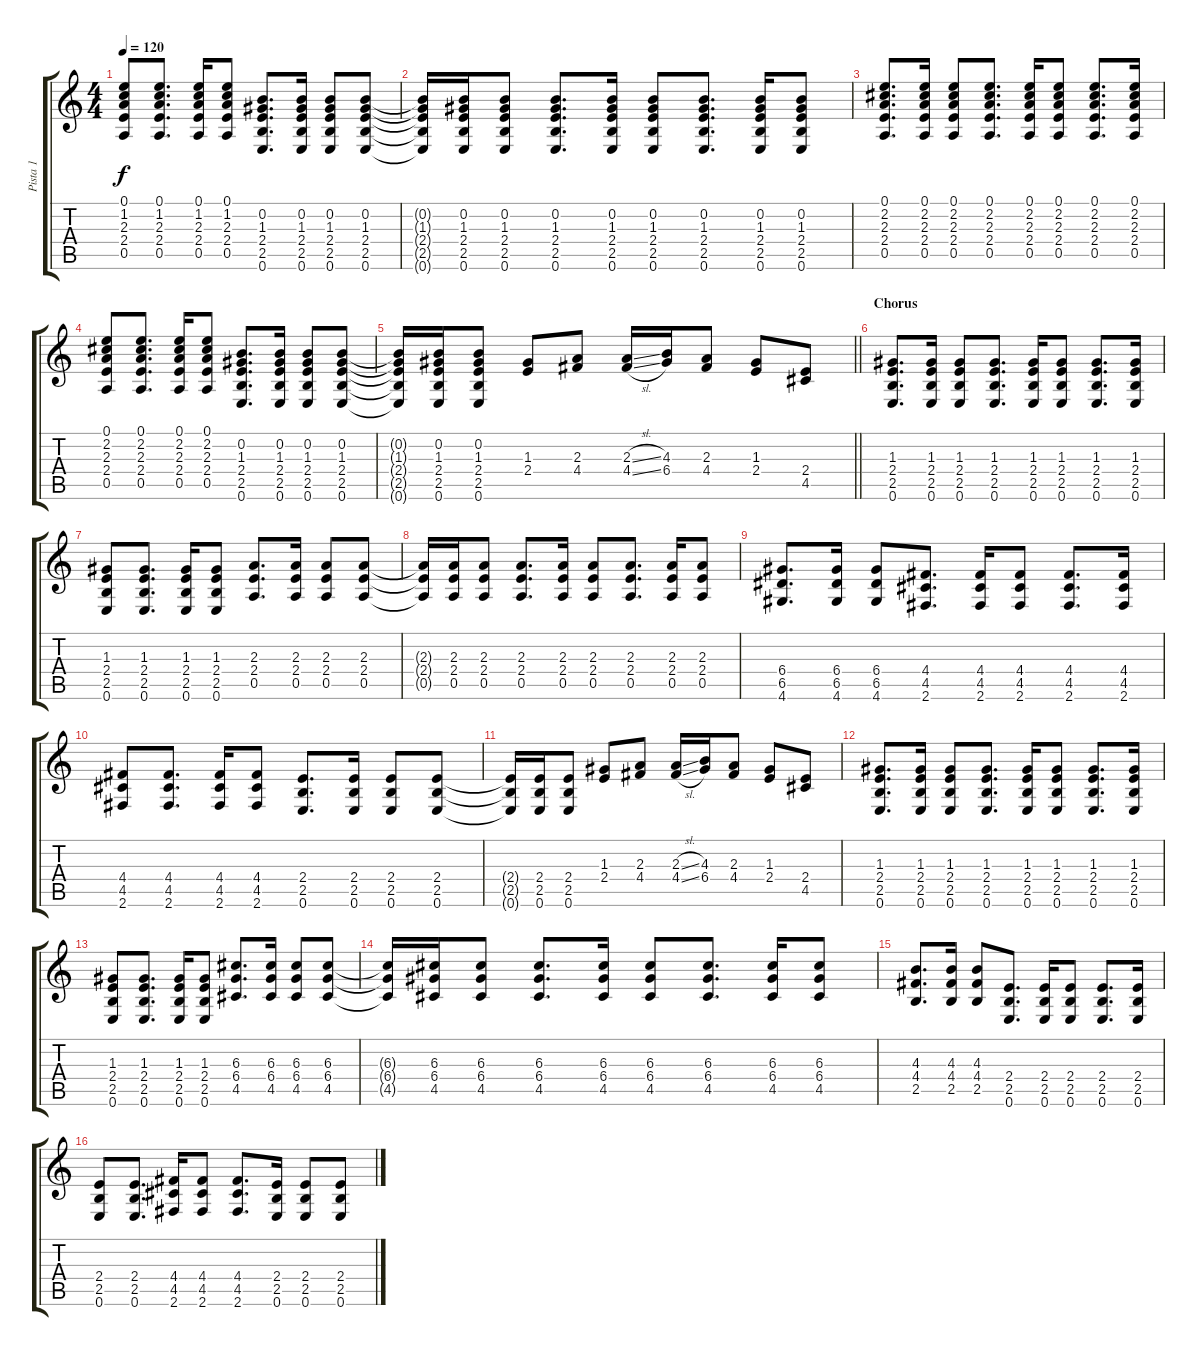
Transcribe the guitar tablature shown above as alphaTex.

\track ("Pista 1" "Pista 1") {instrument acousticguitarsteel}
\staff {score tabs}
\tuning (E4 B3 G3 D3 A2 E2) {hide}
\ts (4 4)
\tempo 120
\clef g2
\ks c
(0.1 1.2 2.3 2.4 0.5).8{dy f} (0.1 1.2 2.3 2.4 0.5).8{d} (0.1 1.2 2.3 2.4 0.5).16 (0.1 1.2 2.3 2.4 0.5).8 (0.2 1.3 2.4 2.5 0.6).8{d} (0.2 1.3 2.4 2.5 0.6).16 (0.2 1.3 2.4 2.5 0.6).8 (0.2 1.3 2.4 2.5 0.6).8 |
(0.2{t} 1.3{t} 2.4{t} 2.5{t} 0.6{t}).16 (0.2 1.3 2.4 2.5 0.6).16 (0.2 1.3 2.4 2.5 0.6).8 (0.2 1.3 2.4 2.5 0.6).8{d} (0.2 1.3 2.4 2.5 0.6).16 (0.2 1.3 2.4 2.5 0.6).8 (0.2 1.3 2.4 2.5 0.6).8{d} (0.2 1.3 2.4 2.5 0.6).16 (0.2 1.3 2.4 2.5 0.6).8 |
(0.1 2.2 2.3 2.4 0.5).8{d} (0.1 2.2 2.3 2.4 0.5).16 (0.1 2.2 2.3 2.4 0.5).8 (0.1 2.2 2.3 2.4 0.5).8{d} (0.1 2.2 2.3 2.4 0.5).16 (0.1 2.2 2.3 2.4 0.5).8 (0.1 2.2 2.3 2.4 0.5).8{d} (0.1 2.2 2.3 2.4 0.5).16 |
(0.1 2.2 2.3 2.4 0.5).8 (0.1 2.2 2.3 2.4 0.5).8{d} (0.1 2.2 2.3 2.4 0.5).16 (0.1 2.2 2.3 2.4 0.5).8 (0.2 1.3 2.4 2.5 0.6).8{d} (0.2 1.3 2.4 2.5 0.6).16 (0.2 1.3 2.4 2.5 0.6).8 (0.2 1.3 2.4 2.5 0.6).8 |
\barLineRight lightlight
(0.2{t} 1.3{t} 2.4{t} 2.5{t} 0.6{t}).16 (0.2 1.3 2.4 2.5 0.6).16 (0.2 1.3 2.4 2.5 0.6).8 (1.3 2.4).8 (2.3 4.4).8 (2.3{sl} 4.4{sl}).16 (4.3 6.4).16 (2.3 4.4).8 (1.3 2.4).8 (2.4 4.5).8 |
\section ("" "Chorus")
(1.3 2.4 2.5 0.6).8{d volume 13} (1.3 2.4 2.5 0.6).16 (1.3 2.4 2.5 0.6).8 (1.3 2.4 2.5 0.6).8{d} (1.3 2.4 2.5 0.6).16 (1.3 2.4 2.5 0.6).8 (1.3 2.4 2.5 0.6).8{d} (1.3 2.4 2.5 0.6).16 |
(1.3 2.4 2.5 0.6).8 (1.3 2.4 2.5 0.6).8{d} (1.3 2.4 2.5 0.6).16 (1.3 2.4 2.5 0.6).8 (2.3 2.4 0.5).8{d} (2.3 2.4 0.5).16 (2.3 2.4 0.5).8 (2.3 2.4 0.5).8 |
(2.3{t} 2.4{t} 0.5{t}).16 (2.3 2.4 0.5).16 (2.3 2.4 0.5).8 (2.3 2.4 0.5).8{d} (2.3 2.4 0.5).16 (2.3 2.4 0.5).8 (2.3 2.4 0.5).8{d} (2.3 2.4 0.5).16 (2.3 2.4 0.5).8 |
(6.4 6.5 4.6).8{d} (6.4 6.5 4.6).16 (6.4 6.5 4.6).8 (4.4 4.5 2.6).8{d} (4.4 4.5 2.6).16 (4.4 4.5 2.6).8 (4.4 4.5 2.6).8{d} (4.4 4.5 2.6).16 |
(4.4 4.5 2.6).8 (4.4 4.5 2.6).8{d} (4.4 4.5 2.6).16 (4.4 4.5 2.6).8 (2.4 2.5 0.6).8{d} (2.4 2.5 0.6).16 (2.4 2.5 0.6).8 (2.4 2.5 0.6).8 |
(2.4{t} 2.5{t} 0.6{t}).16 (2.4 2.5 0.6).16 (2.4 2.5 0.6).8 (1.3 2.4).8 (2.3 4.4).8 (2.3{sl} 4.4{sl}).16 (4.3 6.4).16 (2.3 4.4).8 (1.3 2.4).8 (2.4 4.5).8 |
(1.3 2.4 2.5 0.6).8{d} (1.3 2.4 2.5 0.6).16 (1.3 2.4 2.5 0.6).8 (1.3 2.4 2.5 0.6).8{d} (1.3 2.4 2.5 0.6).16 (1.3 2.4 2.5 0.6).8 (1.3 2.4 2.5 0.6).8{d} (1.3 2.4 2.5 0.6).16 |
(1.3 2.4 2.5 0.6).8 (1.3 2.4 2.5 0.6).8{d} (1.3 2.4 2.5 0.6).16 (1.3 2.4 2.5 0.6).8 (6.3 6.4 4.5).8{d} (6.3 6.4 4.5).16 (6.3 6.4 4.5).8 (6.3 6.4 4.5).8 |
(6.3{t} 6.4{t} 4.5{t}).16 (6.3 6.4 4.5).16 (6.3 6.4 4.5).8 (6.3 6.4 4.5).8{d} (6.3 6.4 4.5).16 (6.3 6.4 4.5).8 (6.3 6.4 4.5).8{d} (6.3 6.4 4.5).16 (6.3 6.4 4.5).8 |
(4.3 4.4 2.5).8{d} (4.3 4.4 2.5).16 (4.3 4.4 2.5).8 (2.4 2.5 0.6).8{d} (2.4 2.5 0.6).16 (2.4 2.5 0.6).8 (2.4 2.5 0.6).8{d} (2.4 2.5 0.6).16 |
(2.4 2.5 0.6).8 (2.4 2.5 0.6).8{d} (4.4 4.5 2.6).16 (4.4 4.5 2.6).8 (4.4 4.5 2.6).8{d} (2.4 2.5 0.6).16 (2.4 2.5 0.6).8 (2.4 2.5 0.6).8
